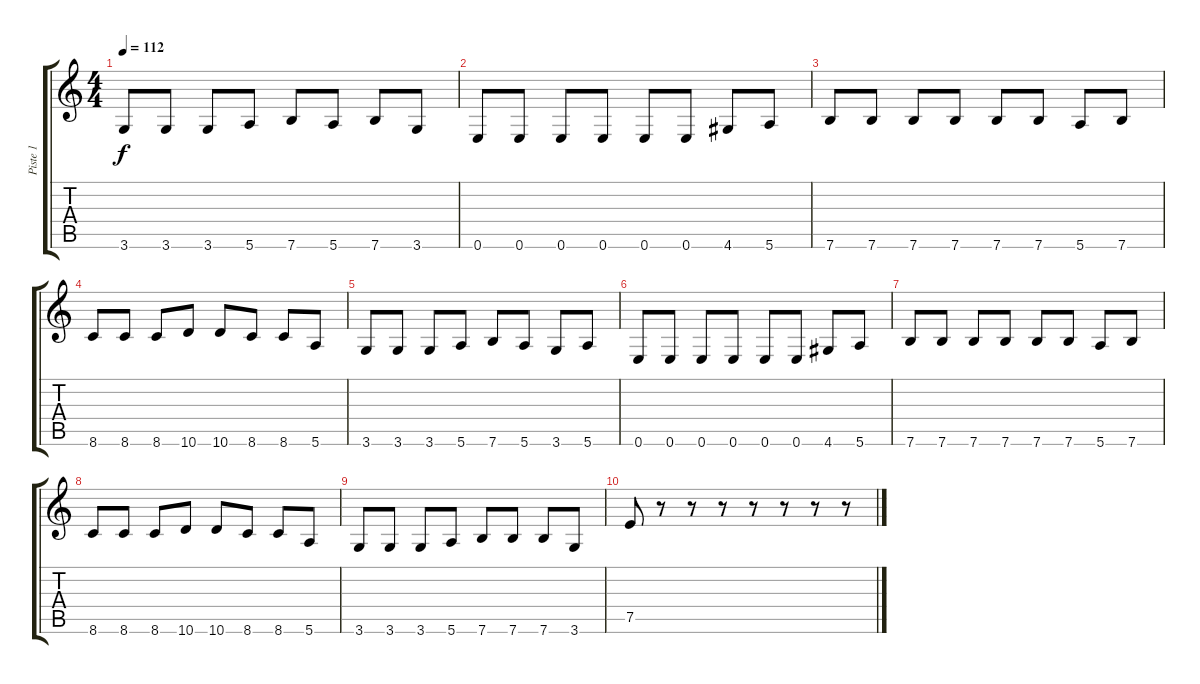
\track ("Piste 1" "Piste 1") {instrument acousticbass}
\staff {score tabs}
\tuning (E4 B3 G3 D3 A2 E2) {hide}
\ts (4 4)
\tempo 112
\clef g2
\ks c
3.6.8{dy f} 3.6.8 3.6.8 5.6.8 7.6.8 5.6.8 7.6.8 3.6.8 |
0.6.8 0.6.8 0.6.8 0.6.8 0.6.8 0.6.8 4.6.8 5.6.8 |
7.6.8 7.6.8 7.6.8 7.6.8 7.6.8 7.6.8 5.6.8 7.6.8 |
8.6.8 8.6.8 8.6.8 10.6.8 10.6.8 8.6.8 8.6.8 5.6.8 |
3.6.8 3.6.8 3.6.8 5.6.8 7.6.8 5.6.8 3.6.8 5.6.8 |
0.6.8 0.6.8 0.6.8 0.6.8 0.6.8 0.6.8 4.6.8 5.6.8 |
7.6.8 7.6.8 7.6.8 7.6.8 7.6.8 7.6.8 5.6.8 7.6.8 |
8.6.8 8.6.8 8.6.8 10.6.8 10.6.8 8.6.8 8.6.8 5.6.8 |
3.6.8 3.6.8 3.6.8 5.6.8 7.6.8 7.6.8 7.6.8 3.6.8 |
7.5.8{volume 0} r.8 r.8 r.8 r.8 r.8 r.8 r.8
